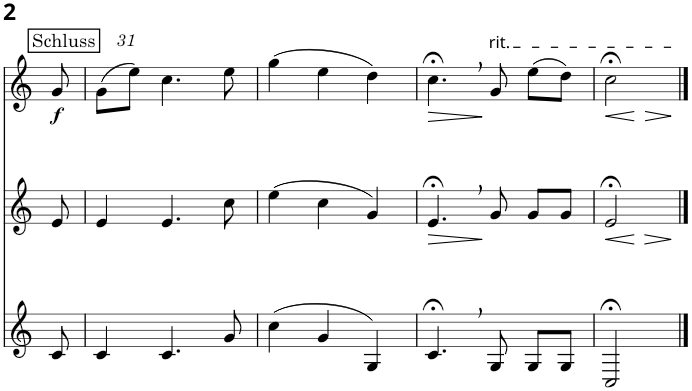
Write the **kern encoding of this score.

**kern	**kern	**dynam	**kern	**dynam
*part3	*part2	*part2	*part1	*part1
*staff3	*staff2	*staff2	*staff1	*staff1
*I"Alphorn	*I"Alphorn	*	*I"Alphorn	*
!!LO:PB:g=z
*clefG2	*clefG2	*	*clefG2	*
*Trd4c7	*Trd4c7	*	*Trd4c7	*
*k[]	*k[]	*	*k[]	*
*M3/4	*M3/4	*	*M3/4	*
!!LO:REH:place=s1:a:cj:fs=11:t=Schluss
=30X4	=30X4	=30X4	=30X4	=30X4
!	!	!	!	!LO:DY:b
8c/	8e/	.	8g/	f
=31	=31	=31	=31	=31
4c/	4e/	.	(8g\L	.
.	.	.	8ee\J)	.
4.c/	4.e/	.	4.cc\	.
8g/	8cc\	.	8ee\	.
=32	=32	=32	=32	=32
(4cc\	(4ee\	.	(4gg\	.
4g/	4cc\	.	4ee\	.
4G/)	4g/)	.	4dd\)	.
=33	=33	=33	=33	=33
!	!	!LO:HP:b	!	!LO:HP:b
4.c;<,/	4.e;<,/	>	4.cc;<,\	>
!	!	!	!LO:TX:a:t=rit.	!
8G/	8g/	]	8g/	]
8G/L	8g/L	.	(8ee\L	.
8G/J	8g/J	.	8dd\J)	.
=34	=34	=34	=34	=34
!	!	!LO:HP:b	!	!LO:HP:b
2C;</	2e;</	<	2cc;<\	<
.	.	[	.	[
==	==	==	==	==
*-	*-	*-	*-	*-
